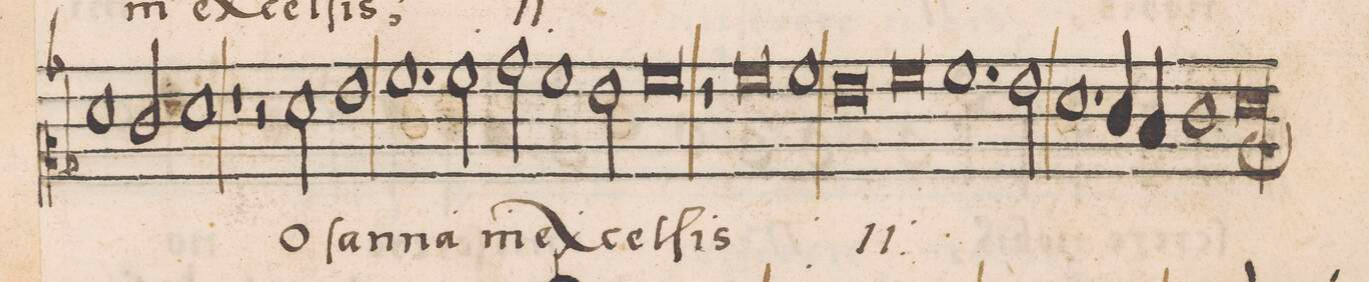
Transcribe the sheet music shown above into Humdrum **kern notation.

**kern	**text
*I"CANTVS	*
*clefC2	*
*k[b-]	*
*met(C|)	*
*M2/1	*
1f\	.
=70-	=70-
2e/	.
1f	-sis
*	*Xij
=71-	=71-
1r	.
2r	.
2f\	o-
=72-	=72-
1g	-ſan-
1.a	-na
=73-	=73-
2a\	in
2b-\	ex-
1a\	-cel-
=74-	=74-
2g\	.
0a	-ſis
=75-	=75-
1r	.
=76-	=76-
*	*ij
0a	o-
=77-	=77-
1a	-ſan-
0g	-na
=78-	=78-
0a	in
=79-	=79-
1.a	ex-
=80-	=80-
2g\	.
1.f	-cel-
=81-	=81-
4e/	.
4d/	.
1e	.
=82-	=82-
0f;<	-ſis
*	*Xij
=83||-	=83||-
*-	*-
